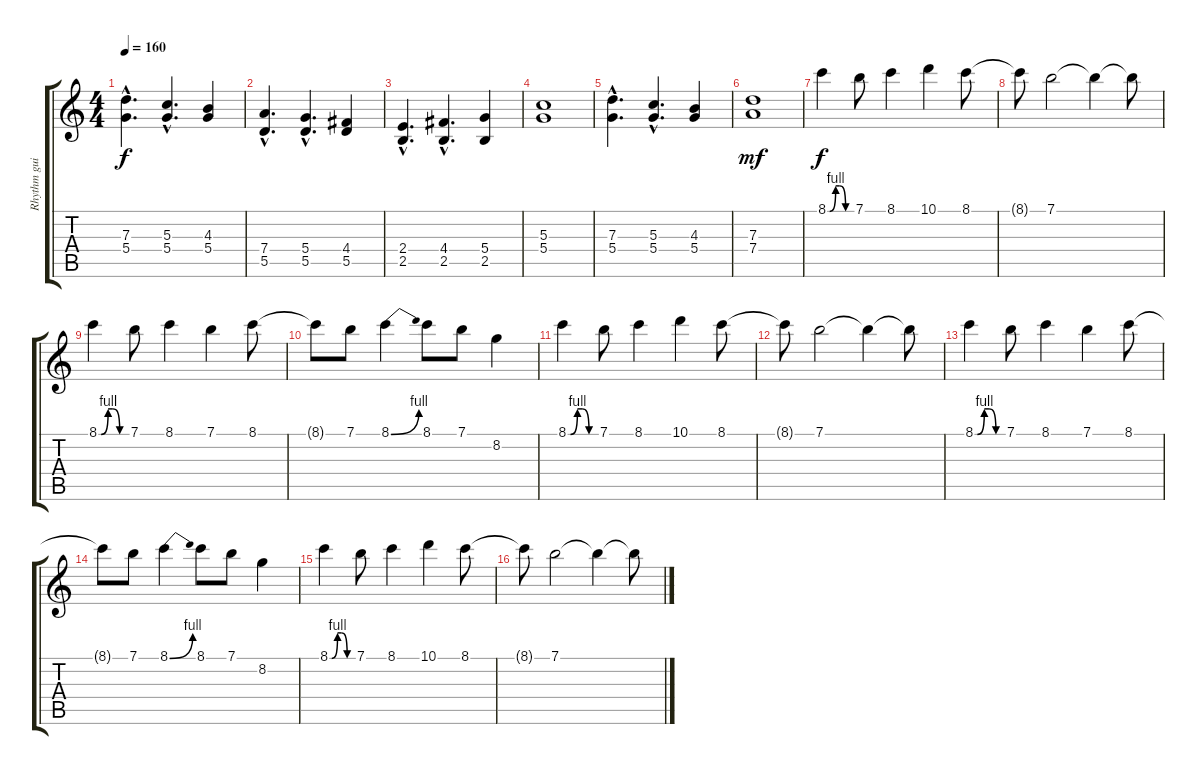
\track ("Rhythm guitar" "Rhythm gui") {instrument distortionguitar}
\staff {score tabs}
\tuning (E4 B3 G3 D3 A2 E2) {hide}
\ts (4 4)
\tempo 160
\clef g2
\ks c
(7.3{hac} 5.4{hac}).4{d dy f} (5.3{hac} 5.4{hac}).4{d} (4.3 5.4).4 |
(7.4{hac} 5.5{hac}).4{d} (5.4{hac} 5.5{hac}).4{d} (4.4 5.5).4 |
(2.4{hac} 2.5{hac}).4{d} (4.4{hac} 2.5{hac}).4{d} (5.4 2.5).4 |
(5.3 5.4).1 |
(7.3{hac} 5.4{hac}).4{d} (5.3{hac} 5.4{hac}).4{d} (4.3 5.4).4 |
(7.3 7.4).1{dy mf} |
8.1{be (custom 0 0 5 0 20 4 30 4 45 0 60 0)}.4{dy f volume 6} 7.1.8 8.1.4 10.1.4 8.1.8 |
8.1{t}.8 7.1.2 7.1{t}.4 7.1{t}.8 |
8.1{be (custom 0 0 5 0 20 4 30 4 45 0 60 0)}.4 7.1.8 8.1.4 7.1.4 8.1.8 |
8.1{t}.8 7.1.8 8.1{be (bend 0 0 60 4)}.4 8.1.8 7.1.8 8.2.4 |
8.1{be (custom 0 0 5 0 20 4 30 4 45 0 60 0)}.4 7.1.8 8.1.4 10.1.4 8.1.8 |
8.1{t}.8 7.1.2 7.1{t}.4 7.1{t}.8 |
8.1{be (custom 0 0 5 0 20 4 30 4 45 0 60 0)}.4 7.1.8 8.1.4 7.1.4 8.1.8 |
8.1{t}.8 7.1.8 8.1{be (bend 0 0 60 4)}.4 8.1.8 7.1.8 8.2.4 |
8.1{be (custom 0 0 5 0 20 4 30 4 45 0 60 0)}.4 7.1.8 8.1.4 10.1.4 8.1.8 |
8.1{t}.8 7.1.2 7.1{t}.4 7.1{t}.8
